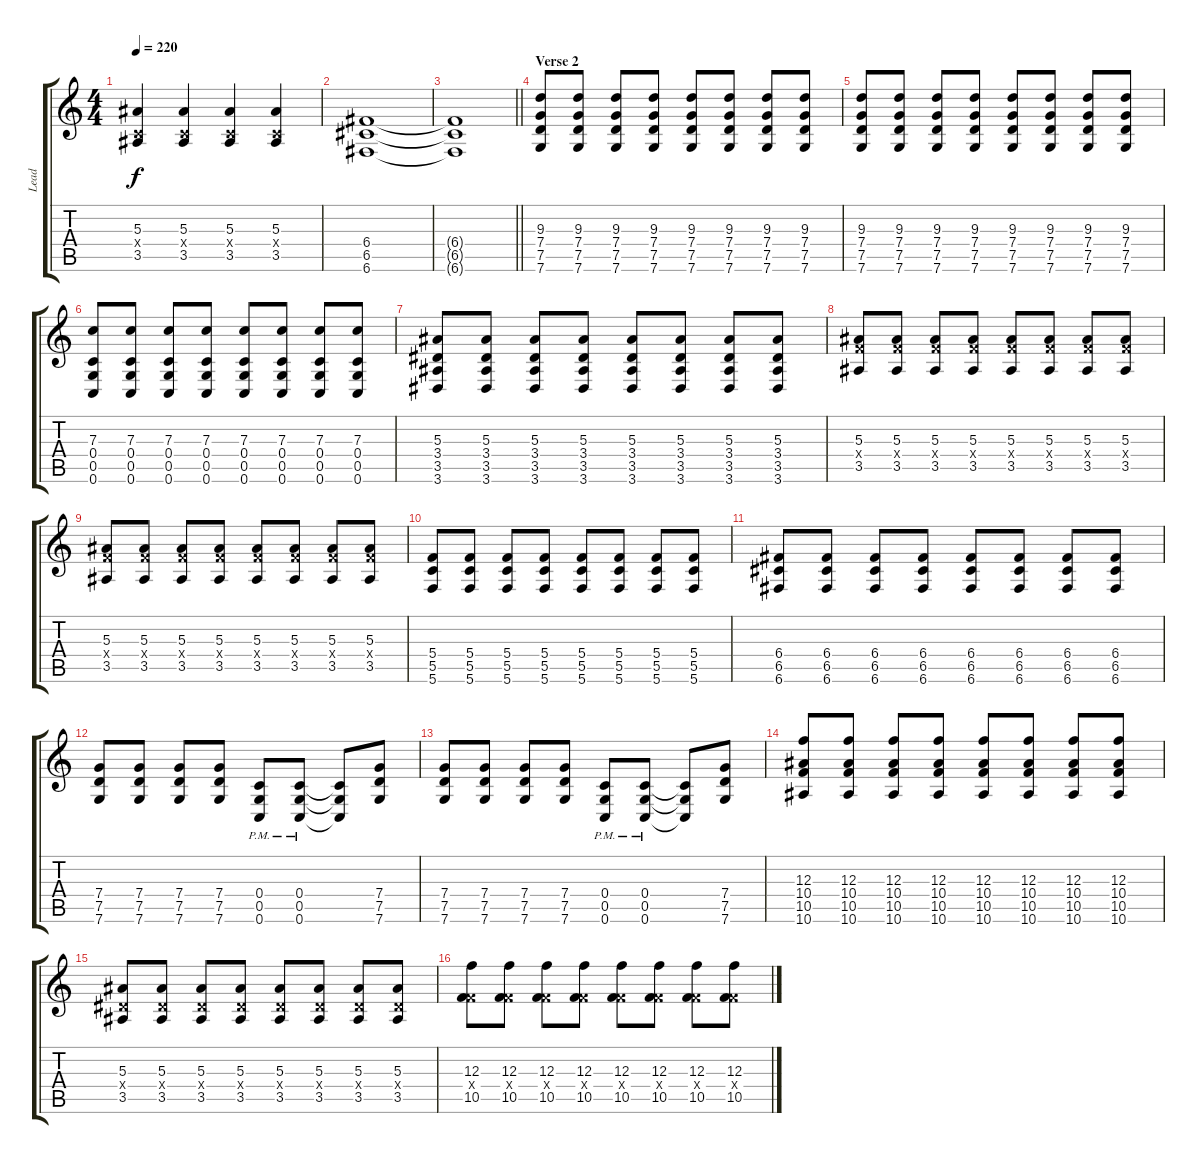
\track ("Lead" "Lead") {instrument distortionguitar}
\staff {score tabs}
\tuning (D4 A3 F3 C3 G2 C2) {hide}
\ts (4 4)
\tempo 220
\clef g2
\ks c
(5.3 0.4{x} 3.5).4{dy f} (5.3 0.4{x} 3.5).4 (5.3 0.4{x} 3.5).4 (5.3 0.4{x} 3.5).4 |
(6.4 6.5 6.6).1 |
\barLineRight lightlight
(6.4{t} 6.5{t} 6.6{t}).1 |
\section ("" "Verse 2")
(9.3 7.4 7.5 7.6).8{instrument distortionguitar} (9.3 7.4 7.5 7.6).8 (9.3 7.4 7.5 7.6).8 (9.3 7.4 7.5 7.6).8 (9.3 7.4 7.5 7.6).8 (9.3 7.4 7.5 7.6).8 (9.3 7.4 7.5 7.6).8 (9.3 7.4 7.5 7.6).8 |
(9.3 7.4 7.5 7.6).8 (9.3 7.4 7.5 7.6).8 (9.3 7.4 7.5 7.6).8 (9.3 7.4 7.5 7.6).8 (9.3 7.4 7.5 7.6).8 (9.3 7.4 7.5 7.6).8 (9.3 7.4 7.5 7.6).8 (9.3 7.4 7.5 7.6).8 |
(7.3 0.4 0.5 0.6).8 (7.3 0.4 0.5 0.6).8 (7.3 0.4 0.5 0.6).8 (7.3 0.4 0.5 0.6).8 (7.3 0.4 0.5 0.6).8 (7.3 0.4 0.5 0.6).8 (7.3 0.4 0.5 0.6).8 (7.3 0.4 0.5 0.6).8 |
(5.3 3.4 3.5 3.6).8 (5.3 3.4 3.5 3.6).8 (5.3 3.4 3.5 3.6).8 (5.3 3.4 3.5 3.6).8 (5.3 3.4 3.5 3.6).8 (5.3 3.4 3.5 3.6).8 (5.3 3.4 3.5 3.6).8 (5.3 3.4 3.5 3.6).8 |
(5.3 5.4{x} 3.5).8 (5.3 5.4{x} 3.5).8 (5.3 5.4{x} 3.5).8 (5.3 5.4{x} 3.5).8 (5.3 5.4{x} 3.5).8 (5.3 5.4{x} 3.5).8 (5.3 5.4{x} 3.5).8 (5.3 5.4{x} 3.5).8 |
(5.3 5.4{x} 3.5).8 (5.3 5.4{x} 3.5).8 (5.3 5.4{x} 3.5).8 (5.3 5.4{x} 3.5).8 (5.3 5.4{x} 3.5).8 (5.3 5.4{x} 3.5).8 (5.3 5.4{x} 3.5).8 (5.3 5.4{x} 3.5).8 |
(5.4 5.5 5.6).8 (5.4 5.5 5.6).8 (5.4 5.5 5.6).8 (5.4 5.5 5.6).8 (5.4 5.5 5.6).8 (5.4 5.5 5.6).8 (5.4 5.5 5.6).8 (5.4 5.5 5.6).8 |
(6.4 6.5 6.6).8 (6.4 6.5 6.6).8 (6.4 6.5 6.6).8 (6.4 6.5 6.6).8 (6.4 6.5 6.6).8 (6.4 6.5 6.6).8 (6.4 6.5 6.6).8 (6.4 6.5 6.6).8 |
(7.4 7.5 7.6).8 (7.4 7.5 7.6).8 (7.4 7.5 7.6).8 (7.4 7.5 7.6).8 (0.4{pm} 0.5 0.6).8 (0.4{pm} 0.5 0.6).8 (0.4{t} 0.5{t} 0.6{t}).8 (7.4 7.5 7.6).8 |
(7.4 7.5 7.6).8 (7.4 7.5 7.6).8 (7.4 7.5 7.6).8 (7.4 7.5 7.6).8 (0.4{pm} 0.5 0.6).8 (0.4{pm} 0.5 0.6).8 (0.4{t} 0.5{t} 0.6{t}).8 (7.4 7.5 7.6).8 |
(12.3 10.4 10.5 10.6).8 (12.3 10.4 10.5 10.6).8 (12.3 10.4 10.5 10.6).8 (12.3 10.4 10.5 10.6).8 (12.3 10.4 10.5 10.6).8 (12.3 10.4 10.5 10.6).8 (12.3 10.4 10.5 10.6).8 (12.3 10.4 10.5 10.6).8 |
(5.3 3.4{x} 3.5).8 (5.3 3.4{x} 3.5).8 (5.3 3.4{x} 3.5).8 (5.3 3.4{x} 3.5).8 (5.3 3.4{x} 3.5).8 (5.3 3.4{x} 3.5).8 (5.3 3.4{x} 3.5).8 (5.3 3.4{x} 3.5).8 |
(12.3 5.4{x} 10.5).8 (12.3 5.4{x} 10.5).8 (12.3 5.4{x} 10.5).8 (12.3 5.4{x} 10.5).8 (12.3 5.4{x} 10.5).8 (12.3 5.4{x} 10.5).8 (12.3 5.4{x} 10.5).8 (12.3 5.4{x} 10.5).8
